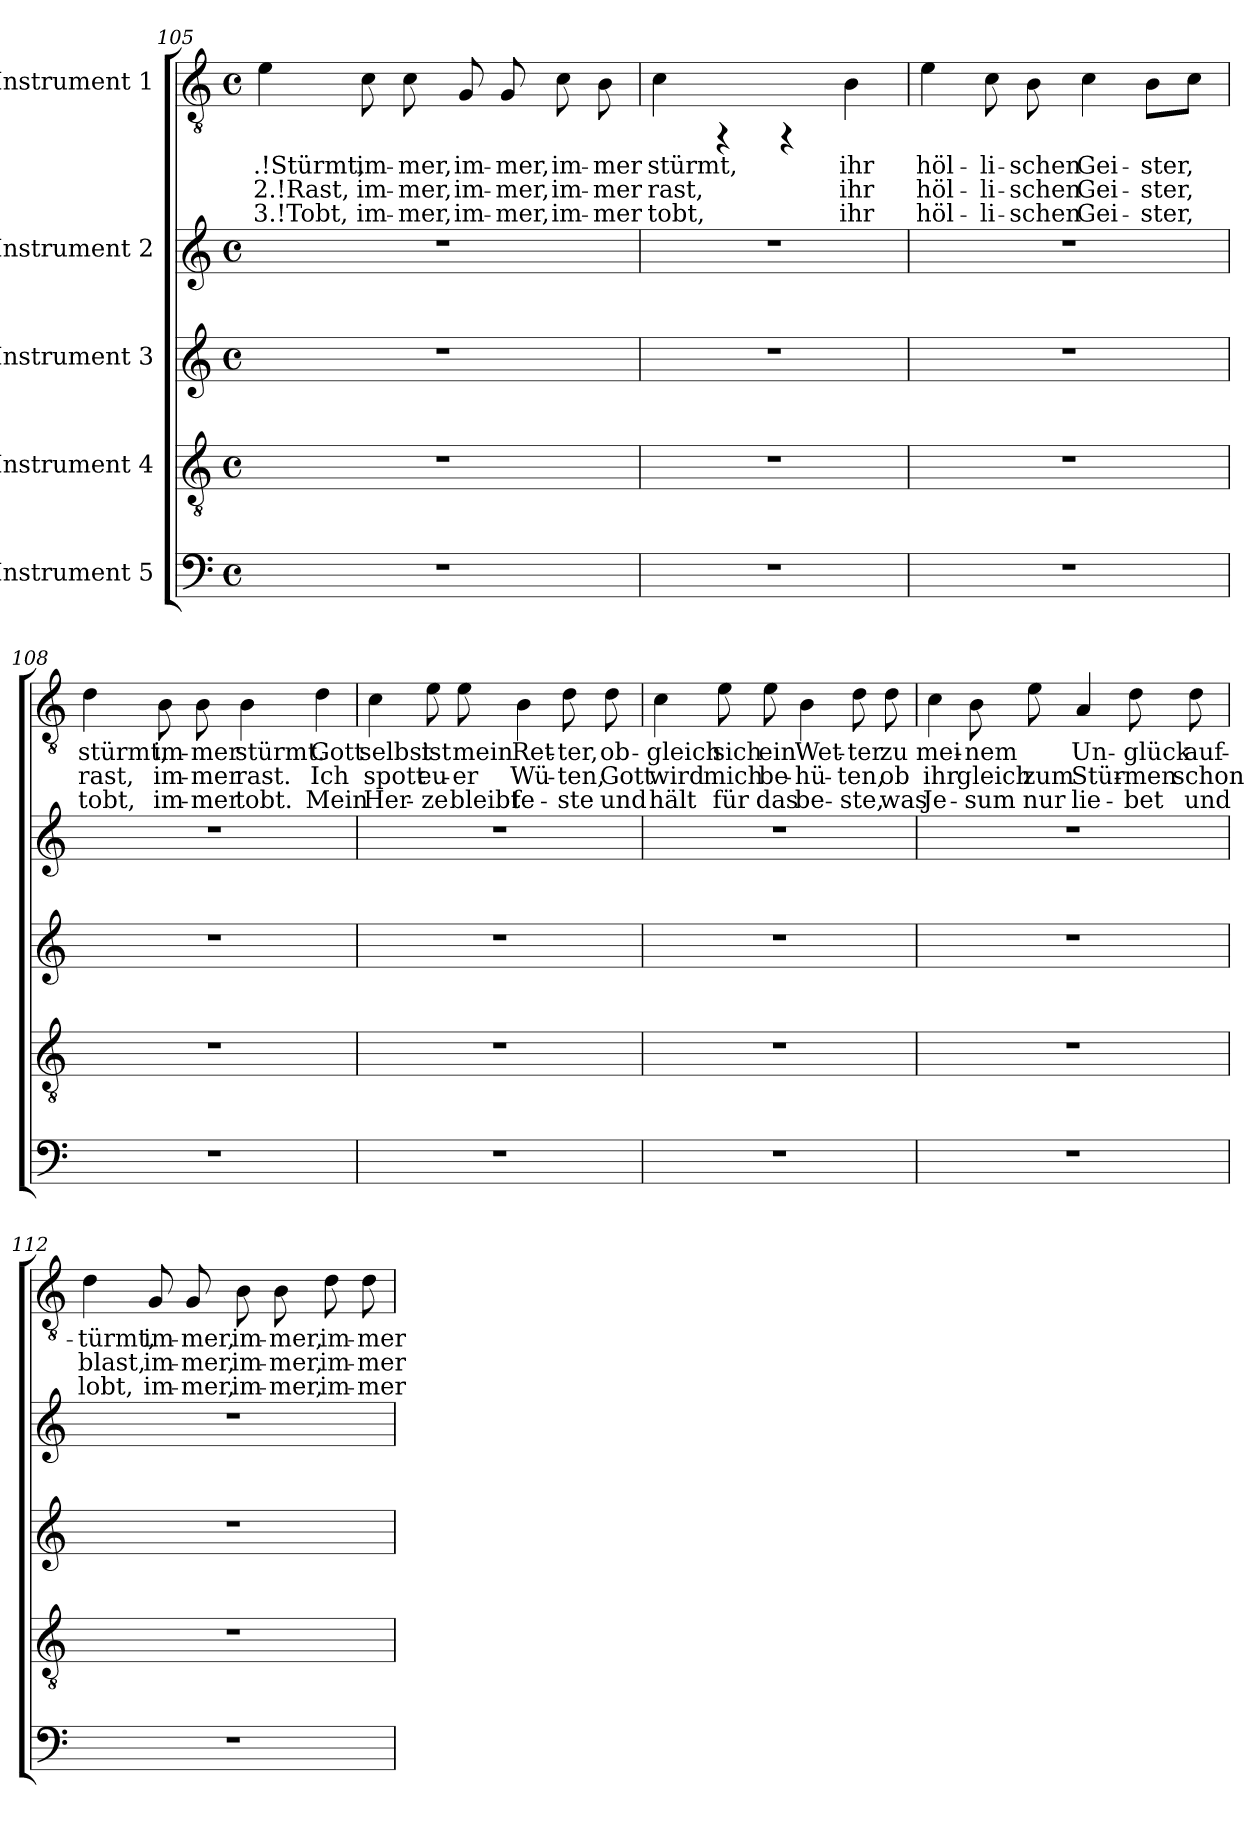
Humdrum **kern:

**kern	**kern	**kern	**kern	**kern	**text	**text	**text
*part5	*part4	*part3	*part2	*part1	*part1	*part1	*part1
*staff5	*staff4	*staff3	*staff2	*staff1	*staff1	*staff1	*staff1
*I"Instrument 5	*I"Instrument 4	*I"Instrument 3	*I"Instrument 2	*I"Instrument 1	*	*	*
*clefF4	*clefGv2	*clefG2	*clefG2	*clefGv2	*	*	*
*k[]	*k[]	*k[]	*k[]	*k[]	*	*	*
*C:	*C:	*C:	*C:	*C:	*	*	*
*M4/4	*M4/4	*M4/4	*M4/4	*M4/4	*	*	*
*met(c)	*met(c)	*met(c)	*met(c)	*met(c)	*	*	*
=105	=105	=105	=105	=105	=105	=105	=105
!	!	!	!	!	!LO:LY:b:cj	!LO:LY:b:cj	!LO:LY:b:cj
1r	1r	1r	1r	4e\	.!Stürmt,	2.!Rast,	3.!Tobt,
!	!	!	!	!	!LO:LY:b:cj	!LO:LY:b:cj	!LO:LY:b:cj
.	.	.	.	8c\	im-	-im-	-im-
!	!	!	!	!	!LO:LY:b:cj	!LO:LY:b:cj	!LO:LY:b:cj
.	.	.	.	8c\	-mer,	mer,	mer,
!	!	!	!	!	!LO:LY:b:cj	!LO:LY:b:cj	!LO:LY:b:cj
.	.	.	.	8G/	im-	-im-	-im-
!	!	!	!	!	!LO:LY:b:cj	!LO:LY:b:cj	!LO:LY:b:cj
.	.	.	.	8G/	-mer,	mer,	mer,
!	!	!	!	!	!LO:LY:b:cj	!LO:LY:b:cj	!LO:LY:b:cj
.	.	.	.	8c\	im-	-im-	-im-
!	!	!	!	!	!LO:LY:b:cj	!LO:LY:b:cj	!LO:LY:b:cj
.	.	.	.	8B\	-mer	mer	mer
=106	=106	=106	=106	=106	=106	=106	=106
!	!	!	!	!	!LO:LY:b:cj	!LO:LY:b:cj	!LO:LY:b:cj
1r	1r	1r	1r	4c\	stürmt,	rast,	tobt,
.	.	.	.	4rFF	.	.	.
.	.	.	.	4rFF	.	.	.
!	!	!	!	!	!LO:LY:b:cj	!LO:LY:b:cj	!LO:LY:b:cj
.	.	.	.	4B\	ihr	ihr	ihr
=107	=107	=107	=107	=107	=107	=107	=107
!	!	!	!	!	!LO:LY:b:cj	!LO:LY:b:cj	!LO:LY:b:cj
1r	1r	1r	1r	4e\	höl-	-höl-	-höl-
!	!	!	!	!	!LO:LY:b:cj	!LO:LY:b:cj	!LO:LY:b:cj
.	.	.	.	8c\	-li-	-li-	-li-
!	!	!	!	!	!LO:LY:b:cj	!LO:LY:b:cj	!LO:LY:b:cj
.	.	.	.	8B\	-schen	schen	schen
!	!	!	!	!	!LO:LY:b:cj	!LO:LY:b:cj	!LO:LY:b:cj
.	.	.	.	4c\	Gei-	-Gei-	-Gei-
!	!	!	!	!	!LO:LY:b:cj	!LO:LY:b:cj	!LO:LY:b:cj
.	.	.	.	8B\L	-ster,	ster,	ster,
!	!	!	!	!	!LO:LY:b:cj	!LO:LY:b:cj	!LO:LY:b:cj
.	.	.	.	8c\J	.	.	.
=108	=108	=108	=108	=108	=108	=108	=108
!	!	!	!	!	!LO:LY:b:cj	!LO:LY:b:cj	!LO:LY:b:cj
1r	1r	1r	1r	4d\	stürmt,	rast,	tobt,
!	!	!	!	!	!LO:LY:b:cj	!LO:LY:b:cj	!LO:LY:b:cj
.	.	.	.	8B\	im-	-im-	-im-
!	!	!	!	!	!LO:LY:b:cj	!LO:LY:b:cj	!LO:LY:b:cj
.	.	.	.	8B\	-mer	mer	mer
!	!	!	!	!	!LO:LY:b:cj	!LO:LY:b:cj	!LO:LY:b:cj
.	.	.	.	4B\	stürmt.	rast.	tobt.
!	!	!	!	!	!LO:LY:b:cj	!LO:LY:b:cj	!LO:LY:b:cj
.	.	.	.	4d\	Gott	Ich	Mein
!!LO:LB:g=z
=109	=109	=109	=109	=109	=109	=109	=109
!	!	!	!	!	!LO:LY:b:cj	!LO:LY:b:cj	!LO:LY:b:cj
1r	1r	1r	1r	4c\	selbst	spott	Her-
!	!	!	!	!	!LO:LY:b:cj	!LO:LY:b:cj	!LO:LY:b:cj
.	.	.	.	8e\	-ist	eu-	-ze
!	!	!	!	!	!LO:LY:b:cj	!LO:LY:b:cj	!LO:LY:b:cj
.	.	.	.	8e\	mein	er	bleibt
!	!	!	!	!	!LO:LY:b:cj	!LO:LY:b:cj	!LO:LY:b:cj
.	.	.	.	4B\	Ret-	-Wü-	-fe-
!	!	!	!	!	!LO:LY:b:cj	!LO:LY:b:cj	!LO:LY:b:cj
.	.	.	.	8d\	-ter,	ten,	ste
!	!	!	!	!	!LO:LY:b:cj	!LO:LY:b:cj	!LO:LY:b:cj
.	.	.	.	8d\	ob-	-Gott	und
=110	=110	=110	=110	=110	=110	=110	=110
!	!	!	!	!	!LO:LY:b:cj	!LO:LY:b:cj	!LO:LY:b:cj
1r	1r	1r	1r	4c\	gleich	wird	hält
!	!	!	!	!	!LO:LY:b:cj	!LO:LY:b:cj	!LO:LY:b:cj
.	.	.	.	8e\	sich	mich	für
!	!	!	!	!	!LO:LY:b:cj	!LO:LY:b:cj	!LO:LY:b:cj
.	.	.	.	8e\	ein	be-	-das
!	!	!	!	!	!LO:LY:b:cj	!LO:LY:b:cj	!LO:LY:b:cj
.	.	.	.	4B\	Wet-	-hü-	-be-
!	!	!	!	!	!LO:LY:b:cj	!LO:LY:b:cj	!LO:LY:b:cj
.	.	.	.	8d\	-ter	ten,	ste,
!	!	!	!	!	!LO:LY:b:cj	!LO:LY:b:cj	!LO:LY:b:cj
.	.	.	.	8d\	zu	ob	was
=111	=111	=111	=111	=111	=111	=111	=111
!	!	!	!	!	!LO:LY:b:cj	!LO:LY:b:cj	!LO:LY:b:cj
1r	1r	1r	1r	4c\	mei-	-ihr	Je-
!	!	!	!	!	!LO:LY:b:cj	!LO:LY:b:cj	!LO:LY:b:cj
.	.	.	.	8B\	-nem	gleich	sum
!	!	!	!	!	!LO:LY:b:cj	!LO:LY:b:cj	!LO:LY:b:cj
.	.	.	.	8e\	.	zum	nur
!	!	!	!	!	!LO:LY:b:cj	!LO:LY:b:cj	!LO:LY:b:cj
.	.	.	.	4A/	Un-	-Stür-	-lie-
!	!	!	!	!	!LO:LY:b:cj	!LO:LY:b:cj	!LO:LY:b:cj
.	.	.	.	8d\	-glück	men	bet
!	!	!	!	!	!LO:LY:b:cj	!LO:LY:b:cj	!LO:LY:b:cj
.	.	.	.	8d\	auf-	-schon	und
!!LO:LB:g=z
=112	=112	=112	=112	=112	=112	=112	=112
!	!	!	!	!	!LO:LY:b:cj	!LO:LY:b:cj	!LO:LY:b:cj
1r	1r	1r	1r	4d\	türmt,	blast,	lobt,
!	!	!	!	!	!LO:LY:b:cj	!LO:LY:b:cj	!LO:LY:b:cj
.	.	.	.	8G/	im-	-im-	-im-
!	!	!	!	!	!LO:LY:b:cj	!LO:LY:b:cj	!LO:LY:b:cj
.	.	.	.	8G/	-mer,	mer,	mer,
!	!	!	!	!	!LO:LY:b:cj	!LO:LY:b:cj	!LO:LY:b:cj
.	.	.	.	8B\	im-	-im-	-im-
!	!	!	!	!	!LO:LY:b:cj	!LO:LY:b:cj	!LO:LY:b:cj
.	.	.	.	8B\	-mer,	mer,	mer,
!	!	!	!	!	!LO:LY:b:cj	!LO:LY:b:cj	!LO:LY:b:cj
.	.	.	.	8d\	im-	-im-	-im-
!	!	!	!	!	!LO:LY:b:cj	!LO:LY:b:cj	!LO:LY:b:cj
.	.	.	.	8d\	-mer	mer	mer
=	=	=	=	=	=	=	=
*-	*-	*-	*-	*-	*-	*-	*-
